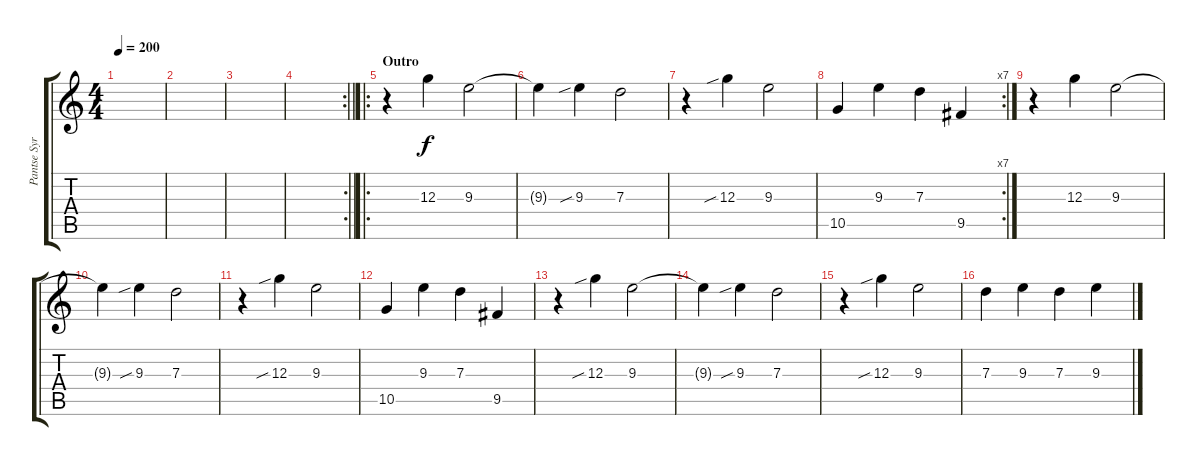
\track ("Pantse Syrjä" "Pantse Syr") {instrument distortionguitar}
\staff {score tabs}
\tuning (E4 B3 G3 D3 A2 E2) {hide}
\ts (4 4)
\tempo 200
\clef g2
\ks c
|
|
|
\rc 2
\barLineRight lightlight
|
\ro
\section ("" "Outro")
r.4 12.3.4 9.3.2 |
9.3{t}.4 9.3{sib}.4 7.3.2 |
r.4 12.3{sib}.4 9.3.2 |
\rc 7
10.5.4 9.3.4 7.3.4 9.5.4 |
r.4 12.3.4 9.3.2 |
9.3{t}.4 9.3{sib}.4 7.3.2 |
r.4 12.3{sib}.4 9.3.2 |
10.5.4 9.3.4 7.3.4 9.5.4 |
r.4 12.3{sib}.4 9.3.2 |
9.3{t}.4 9.3{sib}.4 7.3.2 |
r.4 12.3{sib}.4 9.3.2 |
7.3.4 9.3.4 7.3.4 9.3.4
